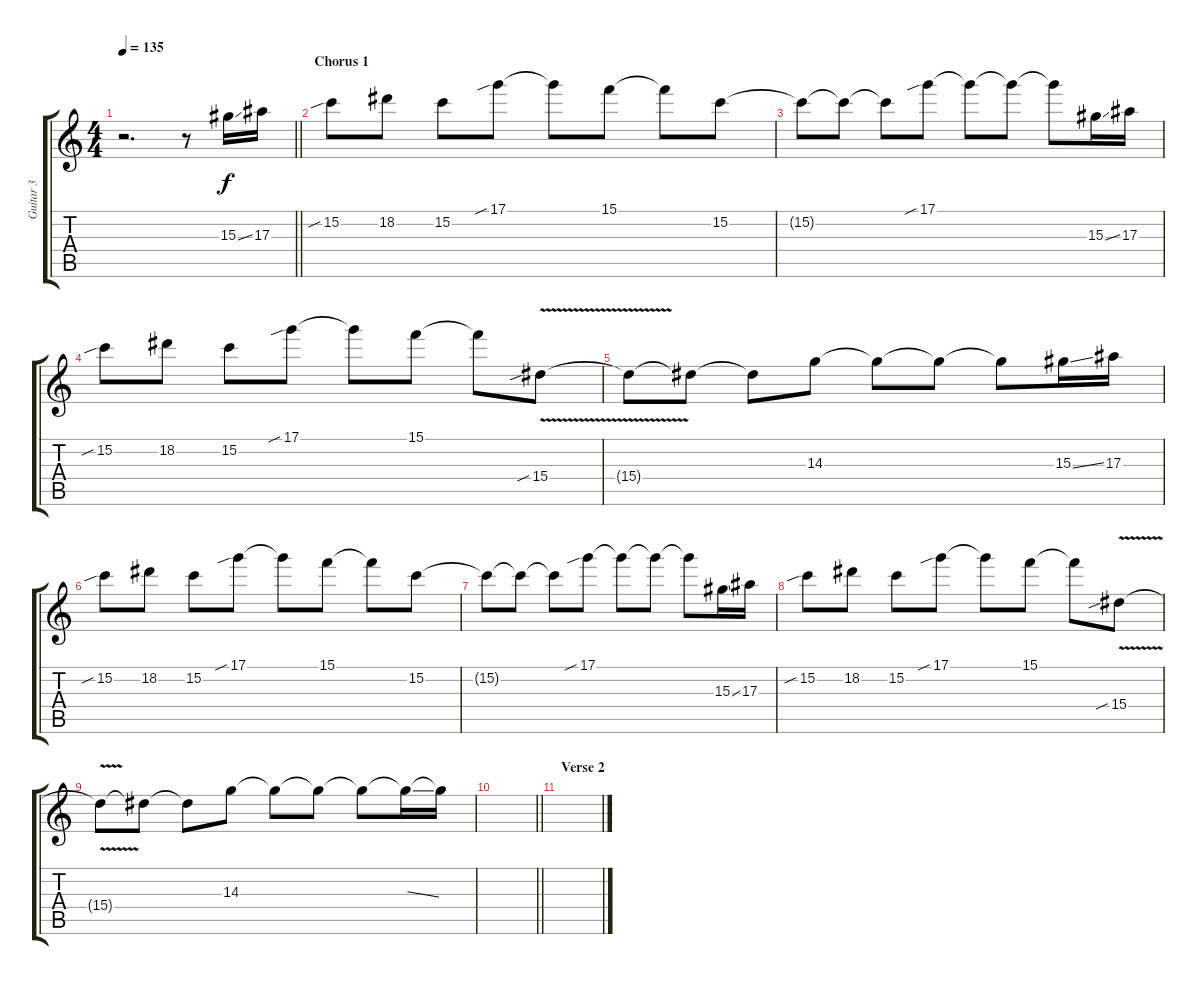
\track ("Guitar 3" "Guitar 3") {instrument distortionguitar}
\staff {score tabs}
\tuning (D4 A3 F3 C3 G2 C2) {hide}
\ts (4 4)
\tempo 135
\clef g2
\barLineRight lightlight
\ks c
r.2{d dy f} r.8 15.3{ss}.16 17.3.16 |
\section ("" "Chorus 1")
15.2{sib}.8 18.2.8 15.2.8 17.1{sib}.8 17.1{t}.8 15.1.8 15.1{t}.8 15.2.8 |
15.2{t}.8 15.2{t}.8 15.2{t}.8 17.1{sib}.8 17.1{t}.8 17.1{t}.8 17.1{t}.8 15.3{ss}.16 17.3.16 |
15.2{sib}.8 18.2.8 15.2.8 17.1{sib}.8 17.1{t}.8 15.1.8 15.1{t}.8 15.4{v sib}.8 |
15.4{t}.8 15.4{t}.8 15.4{t}.8 14.3.8 14.3{t}.8 14.3{t}.8 14.3{t}.8 15.3{ss}.16 17.3.16 |
15.2{sib}.8 18.2.8 15.2.8 17.1{sib}.8 17.1{t}.8 15.1.8 15.1{t}.8 15.2.8 |
15.2{t}.8 15.2{t}.8 15.2{t}.8 17.1{sib}.8 17.1{t}.8 17.1{t}.8 17.1{t}.8 15.3{ss}.16 17.3.16 |
15.2{sib}.8 18.2.8 15.2.8 17.1{sib}.8 17.1{t}.8 15.1.8 15.1{t}.8 15.4{v sib}.8 |
15.4{t}.8 15.4{t}.8 15.4{t}.8 14.3.8 14.3{t}.8 14.3{t}.8 14.3{t}.8 14.3{ss t}.16 14.3{t}.16 |
\barLineRight lightlight
|
\section ("" "Verse 2")
